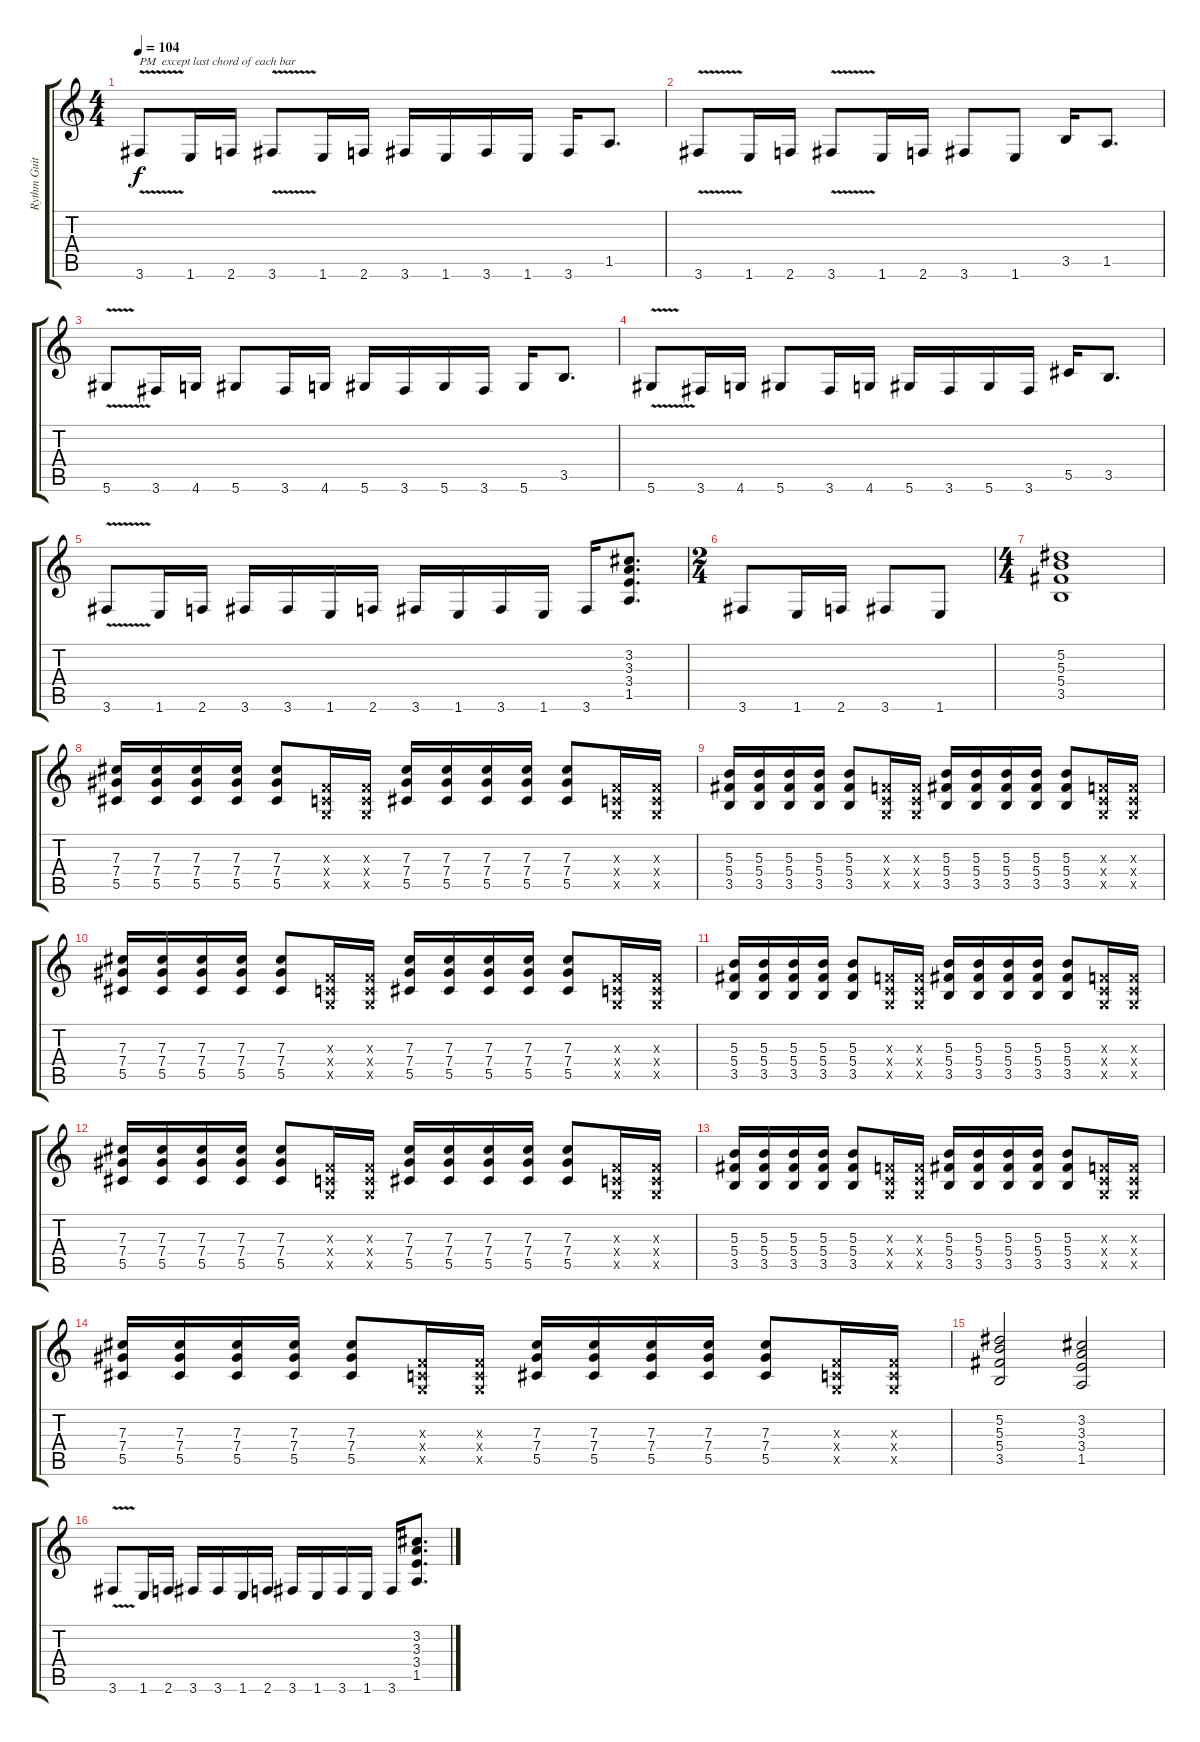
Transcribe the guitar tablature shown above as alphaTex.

\track ("Rythm Guitar 1" "Rythm Guit") {instrument overdrivenguitar}
\staff {score tabs}
\tuning (Eb4 Bb3 Gb3 Db3 Ab2 Eb2) {hide}
\ts (4 4)
\tempo 104
\clef g2
\ks c
3.6{v}.8{txt "PM  except last chord of each bar" dy f} 1.6.16 2.6.16 3.6{v}.8 1.6.16 2.6.16 3.6.16 1.6.16 3.6.16 1.6.16 3.6.16 1.5.8{d} |
3.6{v}.8 1.6.16 2.6.16 3.6{v}.8 1.6.16 2.6.16 3.6.8 1.6.8 3.5.16 1.5.8{d} |
5.6{v}.8 3.6.16 4.6.16 5.6.8 3.6.16 4.6.16 5.6.16 3.6.16 5.6.16 3.6.16 5.6.16 3.5.8{d} |
5.6{v}.8 3.6.16 4.6.16 5.6.8 3.6.16 4.6.16 5.6.16 3.6.16 5.6.16 3.6.16 5.5.16 3.5.8{d} |
3.6{v}.8 1.6.16 2.6.16 3.6.16 3.6.16 1.6.16 2.6.16 3.6.16 1.6.16 3.6.16 1.6.16 3.6.16 (3.2 3.3 3.4 1.5).8{d} |
\ts (2 4)
3.6.8 1.6.16 2.6.16 3.6.8 1.6.8 |
\ts (4 4)
(5.2 5.3 5.4 3.5).1 |
(7.3 7.4 5.5).16 (7.3 7.4 5.5).16 (7.3 7.4 5.5).16 (7.3 7.4 5.5).16 (7.3 7.4 5.5).8 (-1.3{x} -1.4{x} -1.5{x}).16 (-1.3{x} -1.4{x} -1.5{x}).16 (7.3 7.4 5.5).16 (7.3 7.4 5.5).16 (7.3 7.4 5.5).16 (7.3 7.4 5.5).16 (7.3 7.4 5.5).8 (-1.3{x} -1.4{x} -1.5{x}).16 (-1.3{x} -1.4{x} -1.5{x}).16 |
(5.3 5.4 3.5).16 (5.3 5.4 3.5).16 (5.3 5.4 3.5).16 (5.3 5.4 3.5).16 (5.3 5.4 3.5).8 (-1.3{x} -1.4{x} -1.5{x}).16 (-1.3{x} -1.4{x} -1.5{x}).16 (5.3 5.4 3.5).16 (5.3 5.4 3.5).16 (5.3 5.4 3.5).16 (5.3 5.4 3.5).16 (5.3 5.4 3.5).8 (-1.3{x} -1.4{x} -1.5{x}).16 (-1.3{x} -1.4{x} -1.5{x}).16 |
(7.3 7.4 5.5).16 (7.3 7.4 5.5).16 (7.3 7.4 5.5).16 (7.3 7.4 5.5).16 (7.3 7.4 5.5).8 (-1.3{x} -1.4{x} -1.5{x}).16 (-1.3{x} -1.4{x} -1.5{x}).16 (7.3 7.4 5.5).16 (7.3 7.4 5.5).16 (7.3 7.4 5.5).16 (7.3 7.4 5.5).16 (7.3 7.4 5.5).8 (-1.3{x} -1.4{x} -1.5{x}).16 (-1.3{x} -1.4{x} -1.5{x}).16 |
(5.3 5.4 3.5).16 (5.3 5.4 3.5).16 (5.3 5.4 3.5).16 (5.3 5.4 3.5).16 (5.3 5.4 3.5).8 (-1.3{x} -1.4{x} -1.5{x}).16 (-1.3{x} -1.4{x} -1.5{x}).16 (5.3 5.4 3.5).16 (5.3 5.4 3.5).16 (5.3 5.4 3.5).16 (5.3 5.4 3.5).16 (5.3 5.4 3.5).8 (-1.3{x} -1.4{x} -1.5{x}).16 (-1.3{x} -1.4{x} -1.5{x}).16 |
(7.3 7.4 5.5).16 (7.3 7.4 5.5).16 (7.3 7.4 5.5).16 (7.3 7.4 5.5).16 (7.3 7.4 5.5).8 (-1.3{x} -1.4{x} -1.5{x}).16 (-1.3{x} -1.4{x} -1.5{x}).16 (7.3 7.4 5.5).16 (7.3 7.4 5.5).16 (7.3 7.4 5.5).16 (7.3 7.4 5.5).16 (7.3 7.4 5.5).8 (-1.3{x} -1.4{x} -1.5{x}).16 (-1.3{x} -1.4{x} -1.5{x}).16 |
(5.3 5.4 3.5).16 (5.3 5.4 3.5).16 (5.3 5.4 3.5).16 (5.3 5.4 3.5).16 (5.3 5.4 3.5).8 (-1.3{x} -1.4{x} -1.5{x}).16 (-1.3{x} -1.4{x} -1.5{x}).16 (5.3 5.4 3.5).16 (5.3 5.4 3.5).16 (5.3 5.4 3.5).16 (5.3 5.4 3.5).16 (5.3 5.4 3.5).8 (-1.3{x} -1.4{x} -1.5{x}).16 (-1.3{x} -1.4{x} -1.5{x}).16 |
(7.3 7.4 5.5).16 (7.3 7.4 5.5).16 (7.3 7.4 5.5).16 (7.3 7.4 5.5).16 (7.3 7.4 5.5).8 (-1.3{x} -1.4{x} -1.5{x}).16 (-1.3{x} -1.4{x} -1.5{x}).16 (7.3 7.4 5.5).16 (7.3 7.4 5.5).16 (7.3 7.4 5.5).16 (7.3 7.4 5.5).16 (7.3 7.4 5.5).8 (-1.3{x} -1.4{x} -1.5{x}).16 (-1.3{x} -1.4{x} -1.5{x}).16 |
(5.2 5.3 5.4 3.5).2 (3.2 3.3 3.4 1.5).2 |
3.6{v}.8 1.6.16 2.6.16 3.6.16 3.6.16 1.6.16 2.6.16 3.6.16 1.6.16 3.6.16 1.6.16 3.6.16 (3.2 3.3 3.4 1.5).8{d}
